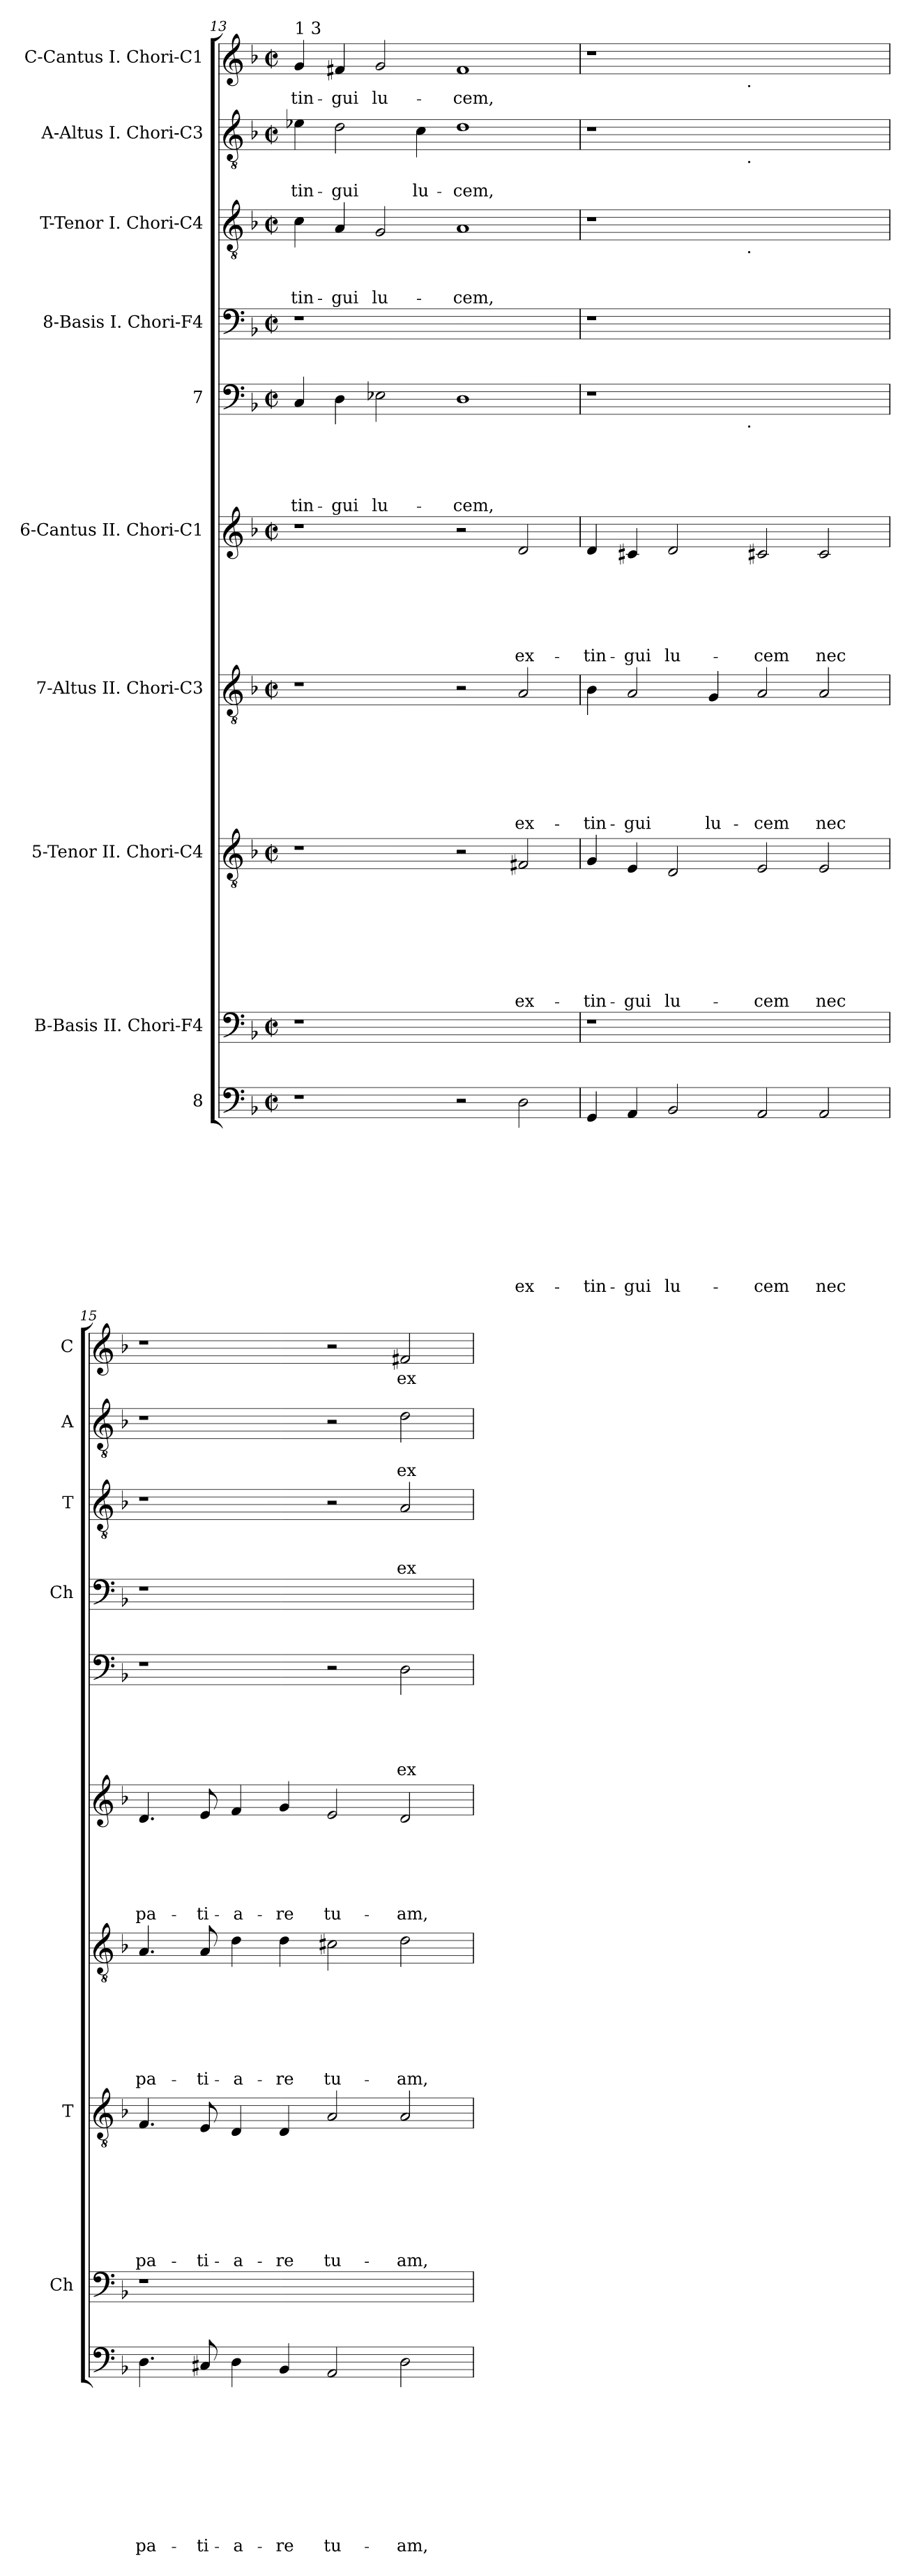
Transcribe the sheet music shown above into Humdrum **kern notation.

**kern	**text	**text	**text	**text	**text	**text	**text	**text	**text	**text	**kern	**kern	**text	**text	**text	**text	**text	**text	**text	**text	**kern	**text	**text	**text	**text	**text	**text	**text	**kern	**text	**text	**text	**text	**text	**text	**kern	**text	**text	**text	**text	**text	**kern	**kern	**text	**text	**text	**kern	**text	**text	**kern	**text
*part10	*part10	*part10	*part10	*part10	*part10	*part10	*part10	*part10	*part10	*part10	*part9	*part8	*part8	*part8	*part8	*part8	*part8	*part8	*part8	*part8	*part7	*part7	*part7	*part7	*part7	*part7	*part7	*part7	*part6	*part6	*part6	*part6	*part6	*part6	*part6	*part5	*part5	*part5	*part5	*part5	*part5	*part4	*part3	*part3	*part3	*part3	*part2	*part2	*part2	*part1	*part1
*staff10	*staff10	*staff10	*staff10	*staff10	*staff10	*staff10	*staff10	*staff10	*staff10	*staff10	*staff9	*staff8	*staff8	*staff8	*staff8	*staff8	*staff8	*staff8	*staff8	*staff8	*staff7	*staff7	*staff7	*staff7	*staff7	*staff7	*staff7	*staff7	*staff6	*staff6	*staff6	*staff6	*staff6	*staff6	*staff6	*staff5	*staff5	*staff5	*staff5	*staff5	*staff5	*staff4	*staff3	*staff3	*staff3	*staff3	*staff2	*staff2	*staff2	*staff1	*staff1
*I"8	*	*	*	*	*	*	*	*	*	*	*I"B-Basis II. Chori-F4	*I"5-Tenor II. Chori-C4	*	*	*	*	*	*	*	*	*I"7-Altus II. Chori-C3	*	*	*	*	*	*	*	*I"6-Cantus II. Chori-C1	*	*	*	*	*	*	*I"7	*	*	*	*	*	*I"8-Basis I. Chori-F4	*I"T-Tenor I. Chori-C4	*	*	*	*I"A-Altus I. Chori-C3	*	*	*I"C-Cantus I. Chori-C1	*
*	*	*	*	*	*	*	*	*	*	*	*I'Ch	*I'T	*	*	*	*	*	*	*	*	*	*	*	*	*	*	*	*	*	*	*	*	*	*	*	*	*	*	*	*	*	*I'Ch	*I'T	*	*	*	*I'A	*	*	*I'C	*
!!LO:PB:g=z
*clefF4	*	*	*	*	*	*	*	*	*	*	*clefF4	*clefGv2	*	*	*	*	*	*	*	*	*clefGv2	*	*	*	*	*	*	*	*clefG2	*	*	*	*	*	*	*clefF4	*	*	*	*	*	*clefF4	*clefGv2	*	*	*	*clefGv2	*	*	*clefG2	*
*k[b-]	*	*	*	*	*	*	*	*	*	*	*k[b-]	*k[b-]	*	*	*	*	*	*	*	*	*k[b-]	*	*	*	*	*	*	*	*k[b-]	*	*	*	*	*	*	*k[b-]	*	*	*	*	*	*k[b-]	*k[b-]	*	*	*	*k[b-]	*	*	*k[b-]	*
*F:	*	*	*	*	*	*	*	*	*	*	*F:	*F:	*	*	*	*	*	*	*	*	*F:	*	*	*	*	*	*	*	*F:	*	*	*	*	*	*	*F:	*	*	*	*	*	*F:	*F:	*	*	*	*F:	*	*	*F:	*
*M2/2	*	*	*	*	*	*	*	*	*	*	*M2/2	*M2/2	*	*	*	*	*	*	*	*	*M2/2	*	*	*	*	*	*	*	*M2/2	*	*	*	*	*	*	*M2/2	*	*	*	*	*	*M2/2	*M2/2	*	*	*	*M2/2	*	*	*M2/2	*
*met(c|)	*	*	*	*	*	*	*	*	*	*	*met(c|)	*met(c|)	*	*	*	*	*	*	*	*	*met(c|)	*	*	*	*	*	*	*	*met(c|)	*	*	*	*	*	*	*met(c|)	*	*	*	*	*	*met(c|)	*met(c|)	*	*	*	*met(c|)	*	*	*met(c|)	*
=13	=13	=13	=13	=13	=13	=13	=13	=13	=13	=13	=13	=13	=13	=13	=13	=13	=13	=13	=13	=13	=13	=13	=13	=13	=13	=13	=13	=13	=13	=13	=13	=13	=13	=13	=13	=13	=13	=13	=13	=13	=13	=13	=13	=13	=13	=13	=13	=13	=13	=13	=13
!	!	!	!	!	!	!	!	!	!	!	!	!	!	!	!	!	!	!	!	!	!	!	!	!	!	!	!	!	!	!	!	!	!	!	!	!	!	!	!	!	!	!	!	!	!	!	!	!	!	!LO:TX:a:t=1 3	!
!	!	!	!	!	!	!	!	!	!	!	!	!	!	!	!	!	!	!	!	!	!	!	!	!	!	!	!	!	!	!	!	!	!	!	!	!	!	!	!	!	!LO:LY:b	!	!	!	!	!LO:LY:b	!	!	!LO:LY:b	!	!LO:LY:b
1r	.	.	.	.	.	.	.	.	.	.	1r	1r	.	.	.	.	.	.	.	.	1r	.	.	.	.	.	.	.	1r	.	.	.	.	.	.	4C/	.	.	.	.	-tin-	1r	4c\	.	.	-tin-	4e-X\	.	-tin-	4g/	-tin-
!	!	!	!	!	!	!	!	!	!	!	!	!	!	!	!	!	!	!	!	!	!	!	!	!	!	!	!	!	!	!	!	!	!	!	!	!	!	!	!	!	!LO:LY:b	!	!	!	!	!LO:LY:b	!	!	!LO:LY:b	!	!LO:LY:b
.	.	.	.	.	.	.	.	.	.	.	.	.	.	.	.	.	.	.	.	.	.	.	.	.	.	.	.	.	.	.	.	.	.	.	.	4D\	.	.	.	.	-gui	.	4A/	.	.	-gui	2d\	.	-gui	4f#X/	-gui
!	!	!	!	!	!	!	!	!	!	!	!	!	!	!	!	!	!	!	!	!	!	!	!	!	!	!	!	!	!	!	!	!	!	!	!	!	!	!	!	!	!LO:LY:b	!	!	!	!	!LO:LY:b	!	!	!	!	!LO:LY:b
.	.	.	.	.	.	.	.	.	.	.	.	.	.	.	.	.	.	.	.	.	.	.	.	.	.	.	.	.	.	.	.	.	.	.	.	2E-X\	.	.	.	.	lu-	.	2G/	.	.	lu-	.	.	.	2g/	lu-
!	!	!	!	!	!	!	!	!	!	!	!	!	!	!	!	!	!	!	!	!	!	!	!	!	!	!	!	!	!	!	!	!	!	!	!	!	!	!	!	!	!	!	!	!	!	!	!	!	!LO:LY:b	!	!
.	.	.	.	.	.	.	.	.	.	.	.	.	.	.	.	.	.	.	.	.	.	.	.	.	.	.	.	.	.	.	.	.	.	.	.	.	.	.	.	.	.	.	.	.	.	.	4c\	.	lu-	.	.
!	!	!	!	!	!	!	!	!	!	!	!	!	!	!	!	!	!	!	!	!	!	!	!	!	!	!	!	!	!	!	!	!	!	!	!	!	!	!	!	!	!LO:LY:b	!	!	!	!	!LO:LY:b	!	!	!LO:LY:b	!	!LO:LY:b
2r	.	.	.	.	.	.	.	.	.	.	1ryy	2r	.	.	.	.	.	.	.	.	2r	.	.	.	.	.	.	.	2r	.	.	.	.	.	.	1D	.	.	.	.	-cem,	1ryy	1A	.	.	-cem,	1d	.	-cem,	1f#	-cem,
!	!	!	!	!	!	!	!	!	!	!LO:LY:b	!	!	!	!	!	!	!	!	!	!LO:LY:b	!	!	!	!	!	!	!	!LO:LY:b	!	!	!	!	!	!	!LO:LY:b	!	!	!	!	!	!	!	!	!	!	!	!	!	!	!	!
2D\	.	.	.	.	.	.	.	.	.	ex-	.	2F#X/	.	.	.	.	.	.	.	ex-	2A/	.	.	.	.	.	.	ex-	2d/	.	.	.	.	.	ex-	.	.	.	.	.	.	.	.	.	.	.	.	.	.	.	.
=14	=14	=14	=14	=14	=14	=14	=14	=14	=14	=14	=14	=14	=14	=14	=14	=14	=14	=14	=14	=14	=14	=14	=14	=14	=14	=14	=14	=14	=14	=14	=14	=14	=14	=14	=14	=14	=14	=14	=14	=14	=14	=14	=14	=14	=14	=14	=14	=14	=14	=14	=14
!	!	!	!	!	!	!	!	!	!	!LO:LY:b	!	!	!	!	!	!	!	!	!	!LO:LY:b	!	!	!	!	!	!	!	!LO:LY:b	!	!	!	!	!	!	!LO:LY:b	!	!	!	!	!	!	!	!	!	!	!	!	!	!	!	!
*	*	*	*	*	*	*	*	*	*	*	*	*	*	*	*	*	*	*	*	*	*	*	*	*	*	*	*	*	*	*	*	*	*	*	*	*^	*	*	*	*	*	*	*^	*	*	*	*^	*	*	*^	*
4GG/	.	.	.	.	.	.	.	.	.	-tin-	1r	4G/	.	.	.	.	.	.	.	-tin-	4B-\	.	.	.	.	.	.	-tin-	4d/	.	.	.	.	.	-tin-	1r	2ryy	.	.	.	.	.	1r	1r	2ryy	.	.	.	1r	2ryy	.	.	1r	2ryy	.
!	!	!	!	!	!	!	!	!	!	!LO:LY:b	!	!	!	!	!	!	!	!	!	!LO:LY:b	!	!	!	!	!	!	!	!LO:LY:b	!	!	!	!	!	!	!LO:LY:b	!	!	!	!	!	!	!	!	!	!	!	!	!	!	!	!	!	!	!	!
4AA/	.	.	.	.	.	.	.	.	.	-gui	.	4E/	.	.	.	.	.	.	.	-gui	2A/	.	.	.	.	.	.	-gui	4c#X/	.	.	.	.	.	-gui	.	.	.	.	.	.	.	.	.	.	.	.	.	.	.	.	.	.	.	.
!	!	!	!	!	!	!	!	!	!	!LO:LY:b	!	!	!	!	!	!	!	!	!	!LO:LY:b	!	!	!	!	!	!	!	!	!	!	!	!	!	!	!LO:LY:b	!	!	!	!	!	!	!	!	!	!	!	!	!	!	!	!	!	!	!	!
2BB-/	.	.	.	.	.	.	.	.	.	lu-	.	2D/	.	.	.	.	.	.	.	lu-	.	.	.	.	.	.	.	.	2d/	.	.	.	.	.	lu-	.	4...ryy	.	.	.	.	.	.	.	4...ryy	.	.	.	.	4...ryy	.	.	.	4...ryy	.
!	!	!	!	!	!	!	!	!	!	!	!	!	!	!	!	!	!	!	!	!	!	!	!	!	!	!	!	!LO:LY:b	!	!	!	!	!	!	!	!	!	!	!	!	!	!	!	!	!	!	!	!	!	!	!	!	!	!	!
.	.	.	.	.	.	.	.	.	.	.	.	.	.	.	.	.	.	.	.	.	4G/	.	.	.	.	.	.	lu-	.	.	.	.	.	.	.	.	.	.	.	.	.	.	.	.	.	.	.	.	.	.	.	.	.	.	.
!	!	!	!	!	!	!	!	!	!	!	!	!	!	!	!	!	!	!	!	!	!	!	!	!	!	!	!	!	!	!	!	!	!	!	!	!	!	!	!	!	!	!	!	!	!	!	!	!	!	!	!	!	!	!LO:TX:b:t=.	!
!	!	!	!	!	!	!	!	!	!	!	!	!	!	!	!	!	!	!	!	!	!	!	!	!	!	!	!	!	!	!	!	!	!	!	!	!	!	!	!	!	!	!	!	!	!	!	!	!	!	!LO:TX:b:t=.	!	!	!	!	!
!	!	!	!	!	!	!	!	!	!	!	!	!	!	!	!	!	!	!	!	!	!	!	!	!	!	!	!	!	!	!	!	!	!	!	!	!	!	!	!	!	!	!	!	!	!LO:TX:b:t=.	!	!	!	!	!	!	!	!	!	!
!	!	!	!	!	!	!	!	!	!	!	!	!	!	!	!	!	!	!	!	!	!	!	!	!	!	!	!	!	!	!	!	!	!	!	!	!	!LO:TX:b:t=.	!	!	!	!	!	!	!	!	!	!	!	!	!	!	!	!	!	!
.	.	.	.	.	.	.	.	.	.	.	.	.	.	.	.	.	.	.	.	.	.	.	.	.	.	.	.	.	.	.	.	.	.	.	.	.	1ryy	.	.	.	.	.	.	.	1ryy	.	.	.	.	1ryy	.	.	.	1ryy	.
!	!	!	!	!	!	!	!	!	!	!LO:LY:b	!	!	!	!	!	!	!	!	!	!LO:LY:b	!	!	!	!	!	!	!	!LO:LY:b	!	!	!	!	!	!	!LO:LY:b	!	!	!	!	!	!	!	!	!	!	!	!	!	!	!	!	!	!	!	!
2AA/	.	.	.	.	.	.	.	.	.	-cem	1ryy	2E/	.	.	.	.	.	.	.	-cem	2A/	.	.	.	.	.	.	-cem	2c#X/	.	.	.	.	.	-cem	1ryy	.	.	.	.	.	.	1ryy	1ryy	.	.	.	.	1ryy	.	.	.	1ryy	.	.
!	!	!	!	!	!	!	!	!	!	!LO:LY:b	!	!	!	!	!	!	!	!	!	!LO:LY:b	!	!	!	!	!	!	!	!LO:LY:b	!	!	!	!	!	!	!LO:LY:b	!	!	!	!	!	!	!	!	!	!	!	!	!	!	!	!	!	!	!	!
2AA/	.	.	.	.	.	.	.	.	.	nec	.	2E/	.	.	.	.	.	.	.	nec	2A/	.	.	.	.	.	.	nec	2c#/	.	.	.	.	.	nec	.	.	.	.	.	.	.	.	.	.	.	.	.	.	.	.	.	.	.	.
.	.	.	.	.	.	.	.	.	.	.	.	.	.	.	.	.	.	.	.	.	.	.	.	.	.	.	.	.	.	.	.	.	.	.	.	.	32ryy	.	.	.	.	.	.	.	32ryy	.	.	.	.	32ryy	.	.	.	32ryy	.
=15	=15	=15	=15	=15	=15	=15	=15	=15	=15	=15	=15	=15	=15	=15	=15	=15	=15	=15	=15	=15	=15	=15	=15	=15	=15	=15	=15	=15	=15	=15	=15	=15	=15	=15	=15	=15	=15	=15	=15	=15	=15	=15	=15	=15	=15	=15	=15	=15	=15	=15	=15	=15	=15	=15	=15
!	!	!	!	!	!	!	!	!	!	!LO:LY:b	!	!	!	!	!	!	!	!	!	!LO:LY:b	!	!	!	!	!	!	!	!LO:LY:b	!	!	!	!	!	!	!LO:LY:b	!	!	!	!	!	!	!	!	!	!	!	!	!	!	!	!	!	!	!	!
*	*	*	*	*	*	*	*	*	*	*	*	*	*	*	*	*	*	*	*	*	*	*	*	*	*	*	*	*	*	*	*	*	*	*	*	*	*	*	*	*	*	*	*	*v	*v	*	*	*	*	*	*	*	*v	*v	*
*	*	*	*	*	*	*	*	*	*	*	*	*	*	*	*	*	*	*	*	*	*	*	*	*	*	*	*	*	*	*	*	*	*	*	*	*v	*v	*	*	*	*	*	*	*	*	*	*	*v	*v	*	*	*	*
4.D\	.	.	.	.	.	.	.	.	.	pa-	1r	4.F/	.	.	.	.	.	.	.	pa-	4.A/	.	.	.	.	.	.	pa-	4.d/	.	.	.	.	.	pa-	1r	.	.	.	.	.	1r	1r	.	.	.	1r	.	.	1r	.
!	!	!	!	!	!	!	!	!	!	!LO:LY:b	!	!	!	!	!	!	!	!	!	!LO:LY:b	!	!	!	!	!	!	!	!LO:LY:b	!	!	!	!	!	!	!LO:LY:b	!	!	!	!	!	!	!	!	!	!	!	!	!	!	!	!
8C#X/	.	.	.	.	.	.	.	.	.	-ti-	.	8E/	.	.	.	.	.	.	.	-ti-	8A/	.	.	.	.	.	.	-ti-	8e/	.	.	.	.	.	-ti-	.	.	.	.	.	.	.	.	.	.	.	.	.	.	.	.
!	!	!	!	!	!	!	!	!	!	!LO:LY:b	!	!	!	!	!	!	!	!	!	!LO:LY:b	!	!	!	!	!	!	!	!LO:LY:b	!	!	!	!	!	!	!LO:LY:b	!	!	!	!	!	!	!	!	!	!	!	!	!	!	!	!
4D\	.	.	.	.	.	.	.	.	.	-a-	.	4D/	.	.	.	.	.	.	.	-a-	4d\	.	.	.	.	.	.	-a-	4f/	.	.	.	.	.	-a-	.	.	.	.	.	.	.	.	.	.	.	.	.	.	.	.
!	!	!	!	!	!	!	!	!	!	!LO:LY:b	!	!	!	!	!	!	!	!	!	!LO:LY:b	!	!	!	!	!	!	!	!LO:LY:b	!	!	!	!	!	!	!LO:LY:b	!	!	!	!	!	!	!	!	!	!	!	!	!	!	!	!
4BB-/	.	.	.	.	.	.	.	.	.	-re	.	4D/	.	.	.	.	.	.	.	-re	4d\	.	.	.	.	.	.	-re	4g/	.	.	.	.	.	-re	.	.	.	.	.	.	.	.	.	.	.	.	.	.	.	.
!	!	!	!	!	!	!	!	!	!	!LO:LY:b	!	!	!	!	!	!	!	!	!	!LO:LY:b	!	!	!	!	!	!	!	!LO:LY:b	!	!	!	!	!	!	!LO:LY:b	!	!	!	!	!	!	!	!	!	!	!	!	!	!	!	!
2AA/	.	.	.	.	.	.	.	.	.	tu-	1ryy	2A/	.	.	.	.	.	.	.	tu-	2c#X\	.	.	.	.	.	.	tu-	2e/	.	.	.	.	.	tu-	2r	.	.	.	.	.	1ryy	2r	.	.	.	2r	.	.	2r	.
!	!	!	!	!	!	!	!	!	!	!LO:LY:b	!	!	!	!	!	!	!	!	!	!LO:LY:b	!	!	!	!	!	!	!	!LO:LY:b	!	!	!	!	!	!	!LO:LY:b	!	!	!	!	!	!LO:LY:b	!	!	!	!	!LO:LY:b	!	!	!LO:LY:b	!	!LO:LY:b
2D\	.	.	.	.	.	.	.	.	.	-am,	.	2A/	.	.	.	.	.	.	.	-am,	2d\	.	.	.	.	.	.	-am,	2d/	.	.	.	.	.	-am,	2D\	.	.	.	.	ex-	.	2A/	.	.	ex-	2d\	.	ex-	2f#X/	ex-
=	=	=	=	=	=	=	=	=	=	=	=	=	=	=	=	=	=	=	=	=	=	=	=	=	=	=	=	=	=	=	=	=	=	=	=	=	=	=	=	=	=	=	=	=	=	=	=	=	=	=	=
*-	*-	*-	*-	*-	*-	*-	*-	*-	*-	*-	*-	*-	*-	*-	*-	*-	*-	*-	*-	*-	*-	*-	*-	*-	*-	*-	*-	*-	*-	*-	*-	*-	*-	*-	*-	*-	*-	*-	*-	*-	*-	*-	*-	*-	*-	*-	*-	*-	*-	*-	*-
